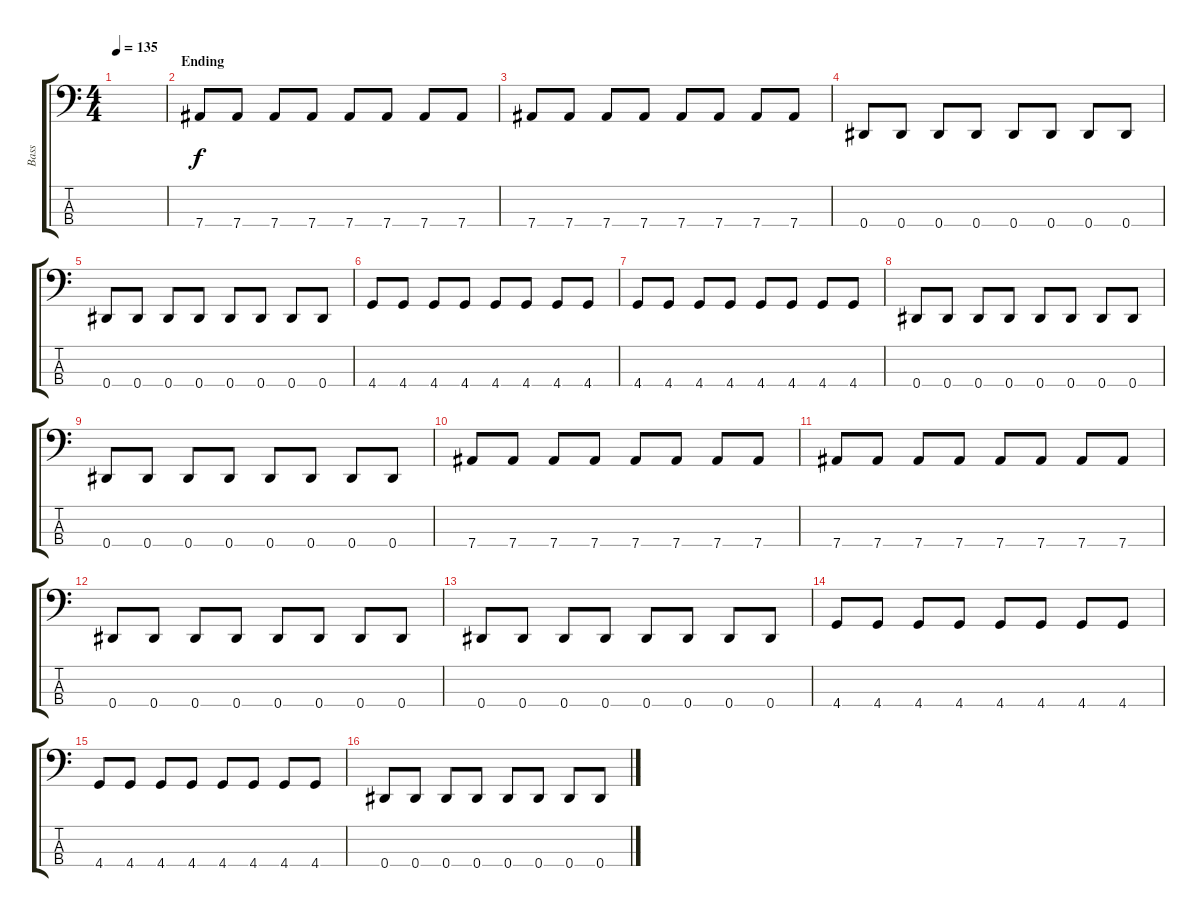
\track ("Bass" "Bass") {instrument electricbassfinger}
\staff {score tabs}
\tuning (Gb2 Db2 Ab1 Eb1) {hide}
\ts (4 4)
\tempo 135
\clef f4
\ks c
|
\section ("" "Ending")
7.4.8 7.4.8 7.4.8 7.4.8 7.4.8 7.4.8 7.4.8 7.4.8 |
7.4.8 7.4.8 7.4.8 7.4.8 7.4.8 7.4.8 7.4.8 7.4.8 |
0.4.8 0.4.8 0.4.8 0.4.8 0.4.8 0.4.8 0.4.8 0.4.8 |
0.4.8 0.4.8 0.4.8 0.4.8 0.4.8 0.4.8 0.4.8 0.4.8 |
4.4.8 4.4.8 4.4.8 4.4.8 4.4.8 4.4.8 4.4.8 4.4.8 |
4.4.8 4.4.8 4.4.8 4.4.8 4.4.8 4.4.8 4.4.8 4.4.8 |
0.4.8 0.4.8 0.4.8 0.4.8 0.4.8 0.4.8 0.4.8 0.4.8 |
0.4.8 0.4.8 0.4.8 0.4.8 0.4.8 0.4.8 0.4.8 0.4.8 |
7.4.8 7.4.8 7.4.8 7.4.8 7.4.8 7.4.8 7.4.8 7.4.8 |
7.4.8 7.4.8 7.4.8 7.4.8 7.4.8 7.4.8 7.4.8 7.4.8 |
0.4.8 0.4.8 0.4.8 0.4.8 0.4.8 0.4.8 0.4.8 0.4.8 |
0.4.8 0.4.8 0.4.8 0.4.8 0.4.8 0.4.8 0.4.8 0.4.8 |
4.4.8 4.4.8 4.4.8 4.4.8 4.4.8 4.4.8 4.4.8 4.4.8 |
4.4.8 4.4.8 4.4.8 4.4.8 4.4.8 4.4.8 4.4.8 4.4.8 |
0.4.8 0.4.8 0.4.8 0.4.8 0.4.8 0.4.8 0.4.8 0.4.8
